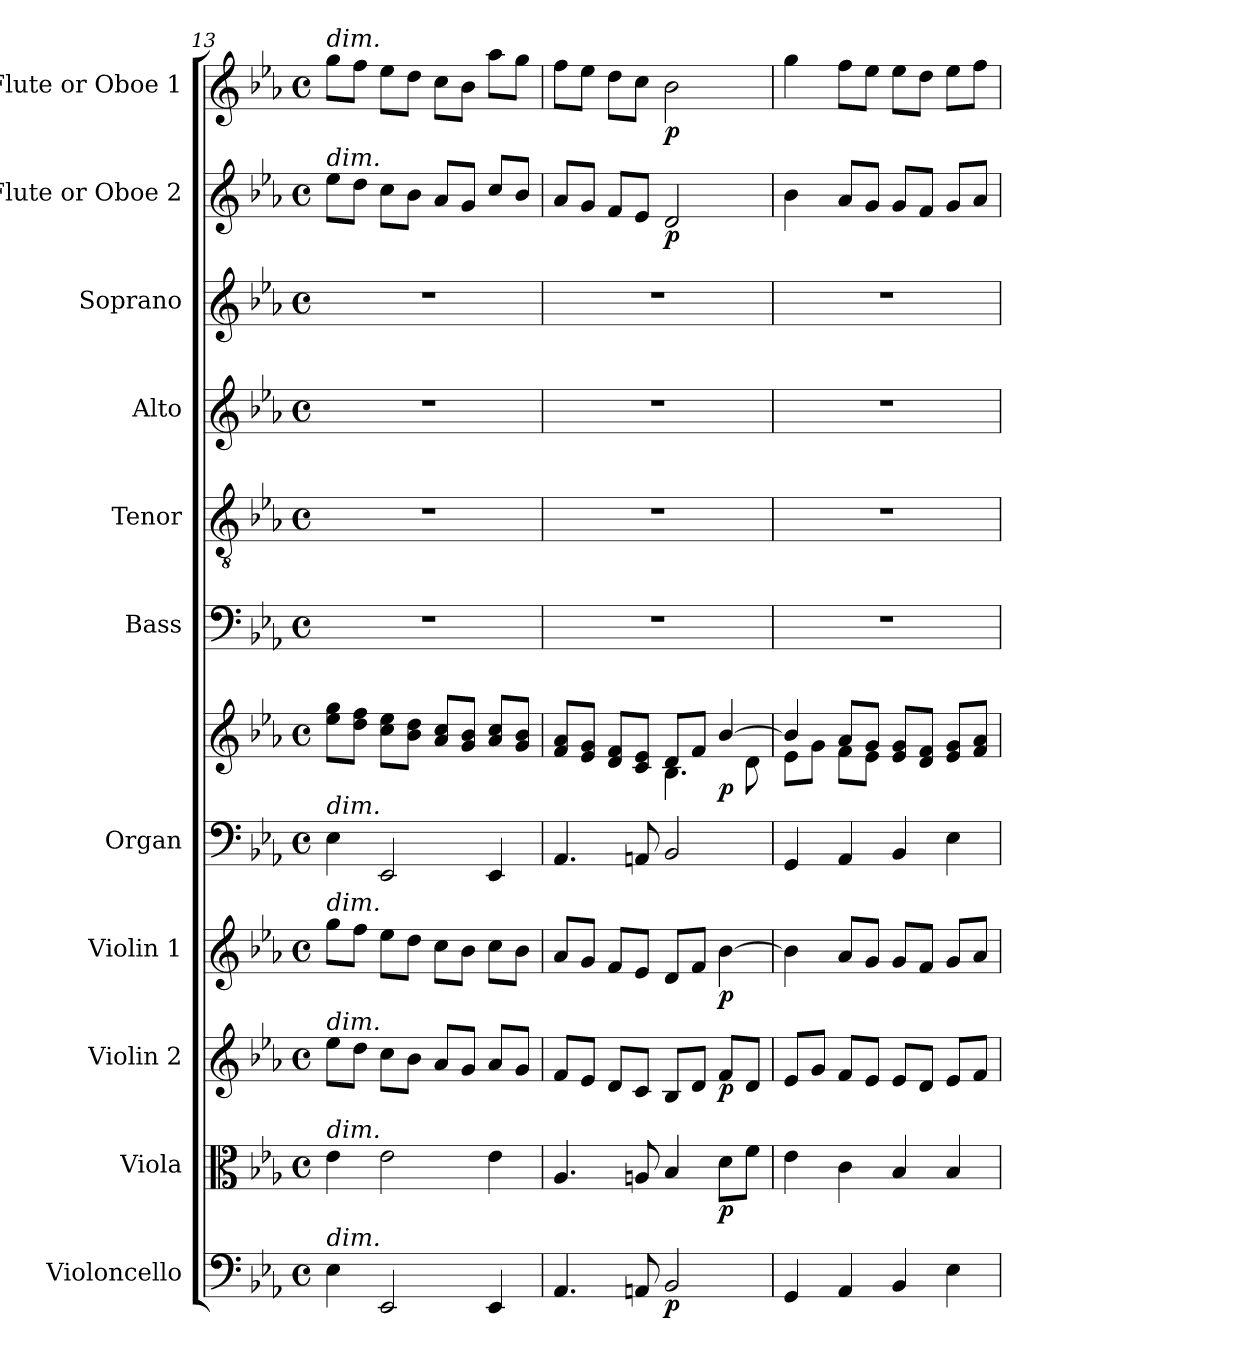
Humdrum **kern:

**kern	**dynam	**kern	**dynam	**kern	**dynam	**kern	**dynam	**kern	**kern	**dynam	**kern	**kern	**kern	**kern	**kern	**dynam	**kern	**dynam
*part11	*part11	*part10	*part10	*part9	*part9	*part8	*part8	*part7	*part7	*part7	*part6	*part5	*part4	*part3	*part2	*part2	*part1	*part1
*staff12	*staff12	*staff11	*staff11	*staff10	*staff10	*staff9	*staff9	*staff8	*staff7	*staff7/8	*staff6	*staff5	*staff4	*staff3	*staff2	*staff2	*staff1	*staff1
*I"Violoncello	*	*I"Viola	*	*I"Violin 2	*	*I"Violin 1	*	*I"Organ	*	*	*I"Bass	*I"Tenor	*I"Alto	*I"Soprano	*I"Flute or Oboe 2	*	*I"Flute or Oboe 1	*
*I'Vc.	*	*I'Vla.	*	*I'Vln. 2	*	*I'Vln. 1	*	*I'Org.	*	*	*I'B.	*I'T.	*I'A.	*I'S.	*I'Fl. or Ob. 2	*	*I'Fl. or Ob. 1	*
*clefF4	*	*clefC3	*	*clefG2	*	*clefG2	*	*clefF4	*clefG2	*	*clefF4	*clefGv2	*clefG2	*clefG2	*clefG2	*	*clefG2	*
*	*	*	*	*	*	*	*	*	*	*	*	*ITrd7c12	*	*	*	*	*	*
*k[b-e-a-]	*	*k[b-e-a-]	*	*k[b-e-a-]	*	*k[b-e-a-]	*	*k[b-e-a-]	*k[b-e-a-]	*	*k[b-e-a-]	*k[b-e-a-]	*k[b-e-a-]	*k[b-e-a-]	*k[b-e-a-]	*	*k[b-e-a-]	*
*E-:	*	*E-:	*	*E-:	*	*E-:	*	*E-:	*E-:	*	*E-:	*E-:	*E-:	*E-:	*E-:	*	*E-:	*
*M4/4	*	*M4/4	*	*M4/4	*	*M4/4	*	*M4/4	*M4/4	*	*M4/4	*M4/4	*M4/4	*M4/4	*M4/4	*	*M4/4	*
*met(c)	*	*met(c)	*	*met(c)	*	*met(c)	*	*met(c)	*met(c)	*	*met(c)	*met(c)	*met(c)	*met(c)	*met(c)	*	*met(c)	*
=13	=13	=13	=13	=13	=13	=13	=13	=13	=13	=13	=13	=13	=13	=13	=13	=13	=13	=13
!	!	!	!	!	!	!	!	!	!	!	!	!	!	!	!	!	!LO:TX:a:i:t=dim.	!
!	!	!	!	!	!	!	!	!	!	!	!	!	!	!	!LO:TX:a:i:t=dim.	!	!	!
!	!	!	!	!	!	!	!	!LO:TX:a:i:t=dim.	!	!	!	!	!	!	!	!	!	!
!	!	!	!	!	!	!LO:TX:a:i:t=dim.	!	!	!	!	!	!	!	!	!	!	!	!
!	!	!	!	!LO:TX:a:i:t=dim.	!	!	!	!	!	!	!	!	!	!	!	!	!	!
!	!	!LO:TX:a:i:t=dim.	!	!	!	!	!	!	!	!	!	!	!	!	!	!	!	!
!LO:TX:a:i:t=dim.	!	!	!	!	!	!	!	!	!	!	!	!	!	!	!	!	!	!
4E-i\	.	4e-i\	.	8ee-i\L	.	8ggi\L	.	4E-i\	8ee-i\ 8ggi\L	.	1r	1r	1r	1r	8ee-i\L	.	8ggi\L	.
.	.	.	.	8ddi\J	.	8ffi\J	.	.	8ddi\ 8ffi\J	.	.	.	.	.	8ddi\J	.	8ffi\J	.
2EE-i/	.	2e-i\	.	8cci\L	.	8ee-i\L	.	2EE-i/	8cci\ 8ee-i\L	.	.	.	.	.	8cci\L	.	8ee-i\L	.
.	.	.	.	8b-i\J	.	8ddi\J	.	.	8b-i\ 8ddi\J	.	.	.	.	.	8b-i\J	.	8ddi\J	.
.	.	.	.	8a-i/L	.	8cci\L	.	.	8a-i/ 8cci/L	.	.	.	.	.	8a-i/L	.	8cci\L	.
.	.	.	.	8gi/J	.	8b-i\J	.	.	8gi/ 8b-i/J	.	.	.	.	.	8gi/J	.	8b-i\J	.
4EE-i/	.	4e-i\	.	8a-i/L	.	8cci\L	.	4EE-i/	8a-i/ 8cci/L	.	.	.	.	.	8cci/L	.	8aa-i\L	.
.	.	.	.	8gi/J	.	8b-i\J	.	.	8gi/ 8b-i/J	.	.	.	.	.	8b-i/J	.	8ggi\J	.
!!LO:LB:g=z
=14	=14	=14	=14	=14	=14	=14	=14	=14	=14	=14	=14	=14	=14	=14	=14	=14	=14	=14
*	*	*	*	*	*	*	*	*^	*^	*	*	*	*	*	*	*	*	*
4.AA-i/	.	4.A-i/	.	8fi/L	.	8a-i/L	.	4.AA-i/	2.ryy	8fi/ 8a-i/L	2ryy	.	1r	1r	1r	1r	8a-i/L	.	8ffi\L	.
.	.	.	.	8e-i/J	.	8gi/J	.	.	.	8e-i/ 8gi/J	.	.	.	.	.	.	8gi/J	.	8ee-i\J	.
.	.	.	.	8di/L	.	8fi/L	.	.	.	8di/ 8fi/L	.	.	.	.	.	.	8fi/L	.	8ddi\L	.
8AAni/	.	8Ani/	.	8ci/J	.	8e-i/J	.	8AAni/	.	8ci/ 8e-i/J	.	.	.	.	.	.	8e-i/J	.	8cci\J	.
2BB-i/	p	4B-i/	.	8B-i/L	.	8di/L	.	2BB-i/	.	8di/L	4.B-i\	.	.	.	.	.	2di/	p	2b-i\	p
.	.	.	.	8di/J	.	8fi/J	.	.	.	8fi/J	.	.	.	.	.	.	.	.	.	.
.	.	8di\L	p	8fi/L	p	[>4b-i\	p	.	4ryy	[>4b-i/	.	p	.	.	.	.	.	.	.	.
.	.	8fi\J	.	8di/J	.	.	.	.	.	.	8di\	.	.	.	.	.	.	.	.	.
*	*	*	*	*	*	*	*	*v	*v	*	*	*	*	*	*	*	*	*	*	*
=15	=15	=15	=15	=15	=15	=15	=15	=15	=15	=15	=15	=15	=15	=15	=15	=15	=15	=15	=15
4GGi/	.	4e-i\	.	8e-i/L	.	4b-i\]	.	4GGi/	4b-i/]	8e-i\L	.	1r	1r	1r	1r	4b-i\	.	4ggi\	.
.	.	.	.	8gi/J	.	.	.	.	.	8gi\J	.	.	.	.	.	.	.	.	.
4AA-i/	.	4ci\	.	8fi/L	.	8a-i/L	.	4AA-i/	8a-i/L	8fi\L	.	.	.	.	.	8a-i/L	.	8ffi\L	.
.	.	.	.	8e-i/J	.	8gi/J	.	.	8gi/J	8e-i\J	.	.	.	.	.	8gi/J	.	8ee-i\J	.
4BB-i/	.	4B-i/	.	8e-i/L	.	8gi/L	.	4BB-i/	8e-i/ 8gi/L	2ryy	.	.	.	.	.	8gi/L	.	8ee-i\L	.
.	.	.	.	8di/J	.	8fi/J	.	.	8di/ 8fi/J	.	.	.	.	.	.	8fi/J	.	8ddi\J	.
4E-i\	.	4B-i/	.	8e-i/L	.	8gi/L	.	4E-i\	8e-i/ 8gi/L	.	.	.	.	.	.	8gi/L	.	8ee-i\L	.
.	.	.	.	8fi/J	.	8a-i/J	.	.	8fi/ 8a-i/J	.	.	.	.	.	.	8a-i/J	.	8ffi\J	.
*	*	*	*	*	*	*	*	*	*v	*v	*	*	*	*	*	*	*	*	*
=	=	=	=	=	=	=	=	=	=	=	=	=	=	=	=	=	=	=
*-	*-	*-	*-	*-	*-	*-	*-	*-	*-	*-	*-	*-	*-	*-	*-	*-	*-	*-
